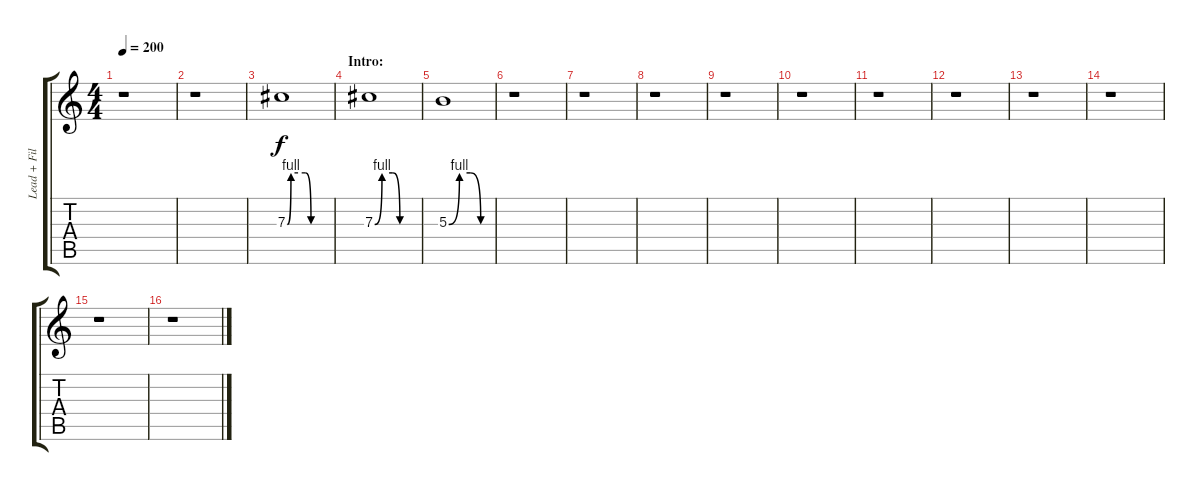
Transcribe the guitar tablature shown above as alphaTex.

\track ("Lead + Fills" "Lead + Fil") {instrument distortionguitar}
\staff {score tabs}
\tuning (Eb4 Bb3 Gb3 Db3 Ab2 Eb2) {hide}
\ts (4 4)
\tempo 200
\clef g2
\ks c
r.1{dy f instrument distortionguitar} |
r.1 |
7.3{be (custom 0 0 5 4 25 4 33 0 60 0)}.1 |
\section ("" "Intro:")
7.3{be (custom 0 0 10 4 25 4 35 0 60 0)}.1 |
5.3{be (custom 0 0 15 4 30 4 45 0 60 0)}.1 |
r.1 |
r.1 |
r.1 |
r.1 |
r.1 |
r.1 |
r.1 |
r.1 |
r.1 |
r.1 |
r.1
